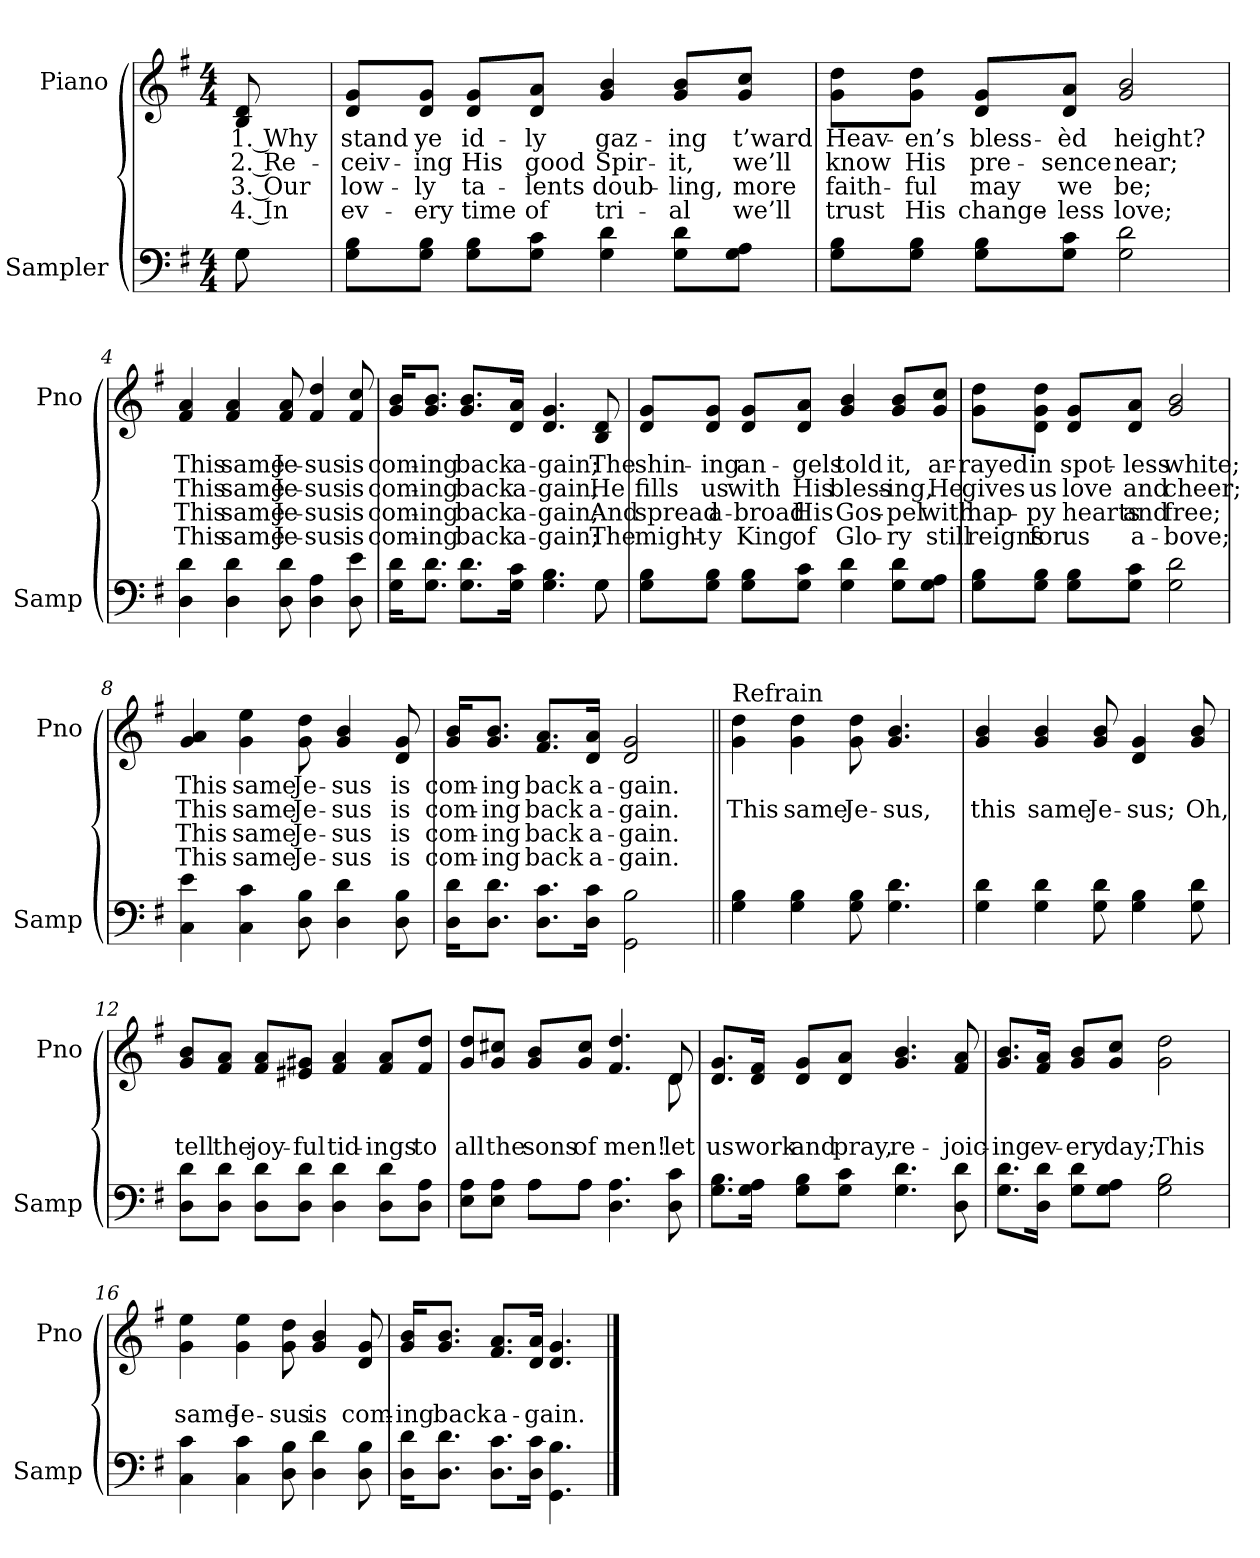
**kern	**kern	**text	**text	**text	**text
*part2	*part1	*part1	*part1	*part1	*part1
*staff2	*staff1	*staff1	*staff1	*staff1	*staff1
*I"Sampler	*I"Piano	*	*	*	*
*I'Samp	*I'Pno	*	*	*	*
*clefF4	*clefG2	*	*	*	*
*k[f#]	*k[f#]	*	*	*	*
*G:	*G:	*	*	*	*
*M4/4	*M4/4	*	*	*	*
=1	=1	=1	=1	=1	=1
*^	*	*	*	*	*
8G\	8G	8B 8d	1. Why	2. Re-	3. Our	4. In
*v	*v	*	*	*	*	*
=2	=2	=2	=2	=2	=2
8G\ 8B\L	8d/ 8g/L	stand	-ceiv-	low-	ev-
8G\ 8B\J	8d/ 8g/J	ye	-ing	-ly	-ery
8G\ 8B\L	8d/ 8g/L	id-	His	ta-	time
8G\ 8c\J	8d/ 8a/J	-ly	good	-lents	of
4G 4d	4g 4b	gaz-	Spir-	doub-	tri-
8G\ 8d\L	8g/ 8b/L	-ing	-it,	-ling,	-al
8G\ 8A\J	8g/ 8cc/J	t’ward	we’ll	more	we’ll
=3	=3	=3	=3	=3	=3
8G\ 8B\L	8g\ 8dd\L	Heav-	know	faith-	trust
8G\ 8B\J	8g\ 8dd\J	-en’s	His	-ful	His
8G\ 8B\L	8d/ 8g/L	bless-	pre-	may	change-
8G\ 8c\J	8d/ 8a/J	-èd	-sence	we	-less
2G 2d	2g 2b	height?	near;	be;	love;
=4	=4	=4	=4	=4	=4
4D 4d	4f# 4a	This	This	This	This
4D 4d	4f# 4a	same	same	same	same
8D 8d	8f# 8a	Je-	Je-	Je-	Je-
4D 4A	4f# 4dd	-sus	-sus	-sus	-sus
8D 8e	8f# 8cc	is	is	is	is
=5	=5	=5	=5	=5	=5
*^	*	*	*	*	*
16G\ 16d\KL	2..ryy	16g/ 16b/KL	com-	com-	com-	com-
8.G\ 8.d\J	.	8.g/ 8.b/J	-ing	-ing	-ing	-ing
8.G\ 8.d\L	.	8.g/ 8.b/L	back	back	back	back
16G\ 16c\Jk	.	16d/ 16a/Jk	a-	a-	a-	a-
4.G 4.B	.	4.d 4.g	-gain;	-gain;	-gain;	-gain;
8G\	8G	8B 8d	The	He	And	The
*v	*v	*	*	*	*	*
=6	=6	=6	=6	=6	=6
8G\ 8B\L	8d/ 8g/L	shin-	fills	spread	might-
8G\ 8B\J	8d/ 8g/J	-ing	us	a-	-y
8G\ 8B\L	8d/ 8g/L	an-	with	-broad	King
8G\ 8c\J	8d/ 8a/J	-gels	His	His	of
4G 4d	4g 4b	told	bless-	Gos-	Glo-
8G\ 8d\L	8g/ 8b/L	it,	-ing,	-pel	-ry
8G\ 8A\J	8g/ 8cc/J	ar-	He	with	still
=7	=7	=7	=7	=7	=7
8G\ 8B\L	8g\ 8dd\L	-rayed	gives	hap-	reigns
8G\ 8B\J	8d\ 8g\ 8dd\J	in	us	-py	for
8G\ 8B\L	8d/ 8g/L	spot-	love	hearts	us
8G\ 8c\J	8d/ 8a/J	-less	and	and	a-
2G 2d	2g 2b	white;	cheer;	free;	-bove;
=8	=8	=8	=8	=8	=8
4C 4e	4g 4a	This	This	This	This
4C 4c	4g 4ee	same	same	same	same
8D 8B	8g 8dd	Je-	Je-	Je-	Je-
4D 4d	4g 4b	-sus	-sus	-sus	-sus
8D 8B	8d 8g	is	is	is	is
=9	=9	=9	=9	=9	=9
16D\ 16d\KL	16g/ 16b/KL	com-	com-	com-	com-
8.D\ 8.d\J	8.g/ 8.b/J	-ing	-ing	-ing	-ing
8.D\ 8.c\L	8.f#/ 8.a/L	back	back	back	back
16D\ 16c\Jk	16d/ 16a/Jk	a-	a-	a-	a-
2GG 2B	2d 2g	-gain.	-gain.	-gain.	-gain.
=10||	=10||	=10||	=10||	=10||	=10||
!	!LO:TX:t=Refrain	!	!	!	!
4G 4B	4g 4dd	.	This	.	.
4G 4B	4g 4dd	.	same	.	.
8G 8B	8g 8dd	.	Je-	.	.
4.G 4.d	4.g 4.b	.	-sus,	.	.
=11	=11	=11	=11	=11	=11
4G 4d	4g 4b	.	this	.	.
4G 4d	4g 4b	.	same	.	.
8G 8d	8g 8b	.	Je-	.	.
4G 4B	4d 4g	.	-sus;	.	.
8G 8d	8g 8b	.	Oh,	.	.
=12	=12	=12	=12	=12	=12
8D\ 8d\L	8g/ 8b/L	.	tell	.	.
8D\ 8d\J	8f#/ 8a/J	.	the	.	.
8D\ 8d\L	8f#/ 8a/L	.	joy-	.	.
8D\ 8d\J	8e#X/ 8g#X/J	.	-ful	.	.
4D 4d	4f# 4a	.	tid-	.	.
8D\ 8d\L	8f#/ 8a/L	.	-ings	.	.
8D\ 8A\J	8f#/ 8dd/J	.	to	.	.
=13	=13	=13	=13	=13	=13
*^	*^	*	*	*	*
8E\ 8A\L	4ryy	8g/ 8dd/L	2..ryy	.	all	.	.
8E\ 8A\J	.	8g/ 8cc#X/J	.	.	the	.	.
8A\L	8A\L	8g/ 8b/L	.	.	sons	.	.
8A\J	8A\J	8g/ 8cc#/J	.	.	of	.	.
4.D 4.A	2ryy	4.f# 4.dd	.	.	men!	.	.
8D 8c	.	8d/	8d	.	let	.	.
*v	*v	*	*	*	*	*	*
*	*v	*v	*	*	*	*
=14	=14	=14	=14	=14	=14
8.G\ 8.B\L	8.d/ 8.g/L	.	us	.	.
16G\ 16A\Jk	16d/ 16f#/Jk	.	work	.	.
8G\ 8B\L	8d/ 8g/L	.	and	.	.
8G\ 8c\J	8d/ 8a/J	.	pray,	.	.
4.G 4.d	4.g 4.b	.	re-	.	.
8D 8d	8f# 8a	.	-joic-	.	.
=15	=15	=15	=15	=15	=15
8.G\ 8.d\L	8.g/ 8.b/L	.	-ing	.	.
16D\ 16d\Jk	16f#/ 16a/Jk	.	ev-	.	.
8G\ 8d\L	8g/ 8b/L	.	-ery	.	.
8G\ 8A\J	8g/ 8cc/J	.	day;	.	.
2G 2B	2g 2dd	.	This	.	.
=16	=16	=16	=16	=16	=16
4C 4c	4g 4ee	.	same	.	.
4C 4c	4g 4ee	.	Je-	.	.
8D 8B	8g 8dd	.	-sus	.	.
4D 4d	4g 4b	.	is	.	.
8D 8B	8d 8g	.	com-	.	.
=17	=17	=17	=17	=17	=17
16D\ 16d\KL	16g/ 16b/KL	.	-ing	.	.
8.D\ 8.d\J	8.g/ 8.b/J	.	back	.	.
8.D\ 8.c\L	8.f#/ 8.a/L	.	a-	.	.
16D\ 16c\Jk	16d/ 16a/Jk	.	-gain.	.	.
4.GG 4.B	4.d 4.g	.	.	.	.
==	==	==	==	==	==
*-	*-	*-	*-	*-	*-
